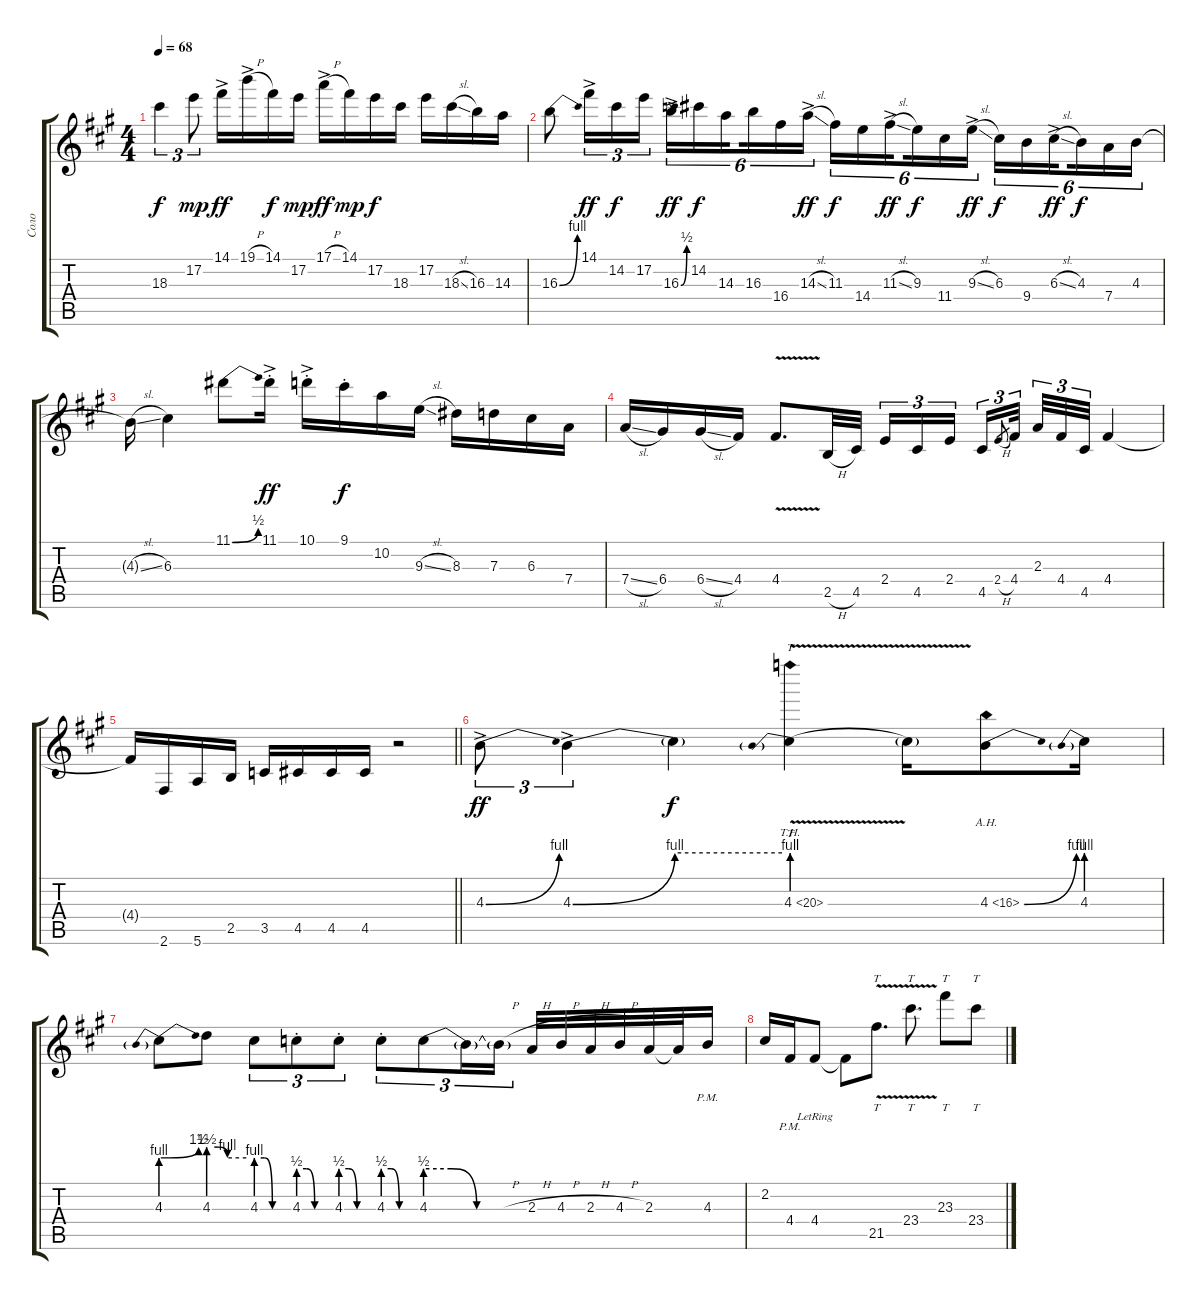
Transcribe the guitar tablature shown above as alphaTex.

\track ("Соло" "Соло") {instrument acousticguitarsteel}
\staff {score tabs}
\tuning (E4 B3 G3 D3 A2 E2) {hide}
\ts (4 4)
\tempo 68
\clef g2
\ks a
18.3{t}.4{tu (3 2) dy f} 17.2.8{tu (3 2) dy mp} 14.1{ac}.16{dy ff} 19.1{h ac}.16 14.1.16{dy f} 17.2.16{dy mp} 17.1{h ac}.16{dy ff} 14.1.16{dy mp} 17.2.16{dy f} 18.3.16 17.2.16 18.3{sl}.16 16.3.16 14.3.16 |
16.3{be (bend 0 0 60 4)}.8 14.1{ac}.16{tu (3 2) dy ff} 14.2.16{tu (3 2) dy f} 17.2.16{tu (3 2)} 16.3{be (bend 0 0 60 2) ac}.16{tu (6 4) dy ff} 14.2.16{tu (6 4) dy f} 14.3.16{tu (6 4) beam splitsecondary} 16.3.16{tu (6 4)} 16.4.16{tu (6 4)} 14.3{sl ac}.16{tu (6 4) dy ff} 11.3.16{tu (6 4) dy f} 14.4.16{tu (6 4)} 11.3{sl ac}.16{tu (6 4) dy ff beam splitsecondary} 9.3.16{tu (6 4) dy f} 11.4.16{tu (6 4)} 9.3{sl ac}.16{tu (6 4) dy ff} 6.3.16{tu (6 4) dy f} 9.4.16{tu (6 4)} 6.3{sl ac}.16{tu (6 4) dy ff beam splitsecondary} 4.3.16{tu (6 4) dy f} 7.4.16{tu (6 4)} 4.3.16{tu (6 4)} |
4.3{sl t}.16 6.3.4 11.1{be (bend 0 0 60 2)}.8 11.1{ac st}.16{dy ff} 10.1{ac st}.16 9.1{st}.16{dy f} 10.2.16 9.3{sl}.16 8.3.16 7.3.16 6.3.16 7.4.16 |
7.4{sl}.16 6.4.16 6.4{sl}.16 4.4.16 4.4{v}.8{d} 2.5{h}.32 4.5.32 2.4.16{tu (3 2)} 4.5.16{tu (3 2)} 2.4.16{tu (3 2) beam splitsecondary} 4.5.16{tu (3 2)} 2.4{h}.8{gr} 4.4.32{tu (3 2) beam splitsecondary} 2.3.32{tu (3 2)} 4.4.32{tu (3 2)} 4.5.32{tu (3 2)} 4.4.4 |
\barLineRight lightlight
4.4{t}.16 2.6.16 5.6.16 2.5.16 3.5.16 4.5.16 4.5.16 4.5.16 r.2 |
4.3{be (bend 0 0 60 4) ac}.8{tu (3 2) dy ff volume 10 instrument distortionguitar} 4.3{be (bend 0 0 60 4) ac}.4{tu (3 2)} 4.3{be (hold 0 4 60 4) t}.4{dy f} 4.3{be (prebend 0 4 60 4) th 16 v}.4{tt} 4.3{t}.16 4.3{be (bend 0 0 60 4) ah 12}.8 4.3{be (prebend 0 4 60 4)}.16 |
4.3{be (prebendbend 0 4 60 6)}.8 4.3{be (custom 0 6 15 6 30 4 60 4)}.8 4.3{be (custom 0 4 15 4 30 0 60 0)}.8{tu (3 2)} 4.3{be (custom 0 2 15 2 30 0 60 0) st}.8{tu (3 2)} 4.3{be (custom 0 2 15 2 30 0 60 0) st}.8{tu (3 2)} 4.3{be (custom 0 2 15 2 30 0 60 0) st}.8{tu (3 2)} 4.3{be (custom 0 2 15 2 30 0 60 0)}.8{tu (3 2)} 4.3{t}.16{tu (3 2)} 4.3{h t}.16{tu (3 2)} 2.3{h}.32 4.3{h}.32 2.3{h}.32 4.3{h}.32 2.3.32 2.3{t}.32 4.3{pm}.16 |
2.2.16 4.4{pm}.16 4.4{lr}.8 4.4{t}.8 21.5{v}.8{tt d} 23.4{v}.8{tt d} 23.3.8{tt} 23.4.8{tt}
